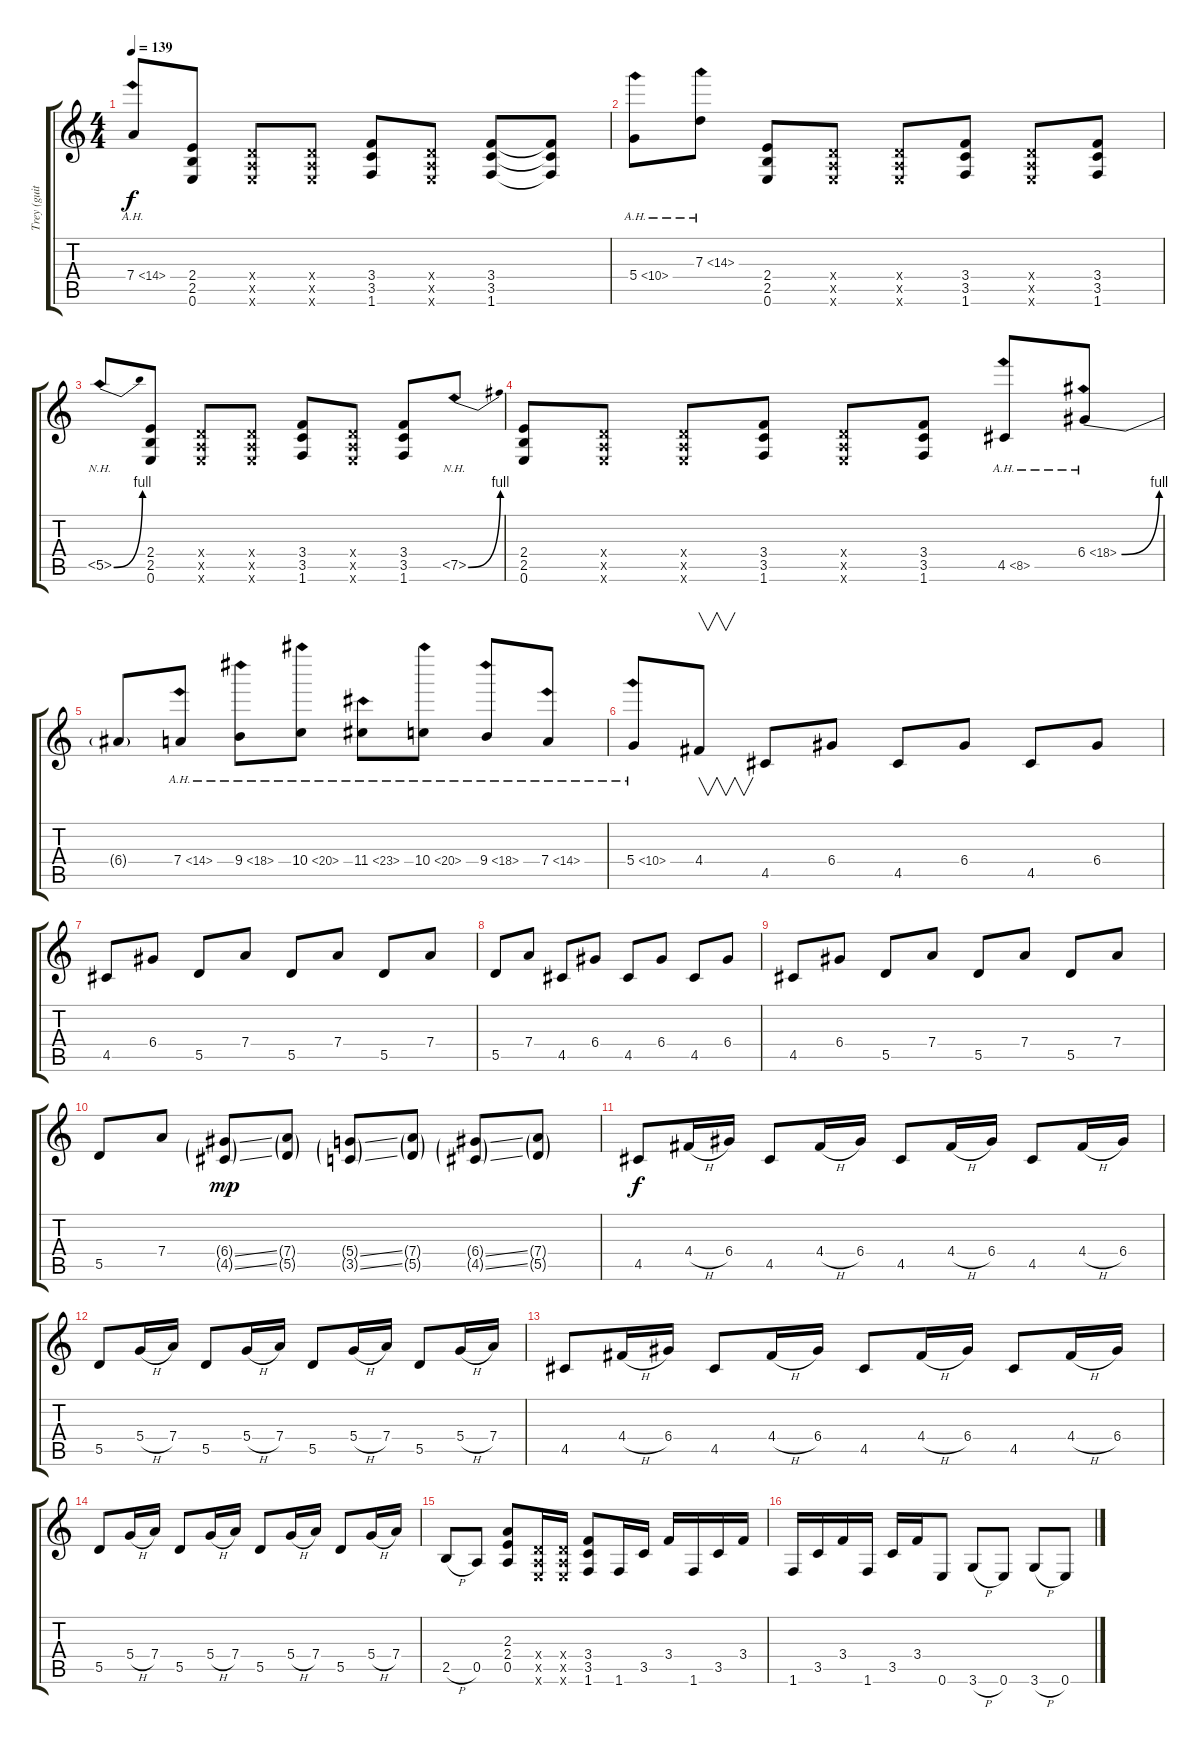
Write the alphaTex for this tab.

\track ("Trey (guitar) vocals" "Trey (guit") {instrument electricguitarmuted}
\staff {score tabs}
\tuning (E4 B3 G3 D3 A2 E2) {hide}
\ts (4 4)
\tempo 139
\clef g2
\ks c
7.4{ah 7}.8{dy f} (2.4 2.5 0.6).8 (0.4{x} 0.5{x} 0.6{x}).8 (0.4{x} 0.5{x} 0.6{x}).8 (3.4 3.5 1.6).8 (0.4{x} 0.5{x} 0.6{x}).8 (3.4 3.5 1.6).8 (3.4{t} 3.5{t} 1.6{t}).8 |
5.4{ah 5}.8 7.3{ah 7}.8 (2.4 2.5 0.6).8 (0.4{x} 0.5{x} 0.6{x}).8 (0.4{x} 0.5{x} 0.6{x}).8 (3.4 3.5 1.6).8 (0.4{x} 0.5{x} 0.6{x}).8 (3.4 3.5 1.6).8 |
5.5{be (bend 0 0 60 4) nh}.8 (2.4 2.5 0.6).8 (0.4{x} 0.5{x} 0.6{x}).8 (0.4{x} 0.5{x} 0.6{x}).8 (3.4 3.5 1.6).8 (0.4{x} 0.5{x} 0.6{x}).8 (3.4 3.5 1.6).8 7.5{be (bend 0 0 60 4) nh}.8 |
(2.4 2.5 0.6).8 (0.4{x} 0.5{x} 0.6{x}).8 (0.4{x} 0.5{x} 0.6{x}).8 (3.4 3.5 1.6).8 (0.4{x} 0.5{x} 0.6{x}).8 (3.4 3.5 1.6).8 4.5{ah 4}.8 6.4{be (bend 0 0 60 4) ah 12}.8 |
6.4{t}.8 7.4{ah 7}.8 9.4{ah 9}.8 10.4{ah 10}.8 11.4{ah 12}.8 10.4{ah 10}.8 9.4{ah 9}.8 7.4{ah 7}.8 |
5.4{ah 5}.8 4.4.8{v} 4.5.8 6.4.8 4.5.8 6.4.8 4.5.8 6.4.8 |
4.5.8 6.4.8 5.5.8 7.4.8 5.5.8 7.4.8 5.5.8 7.4.8 |
5.5.8 7.4.8 4.5.8 6.4.8 4.5.8 6.4.8 4.5.8 6.4.8 |
4.5.8 6.4.8 5.5.8 7.4.8 5.5.8 7.4.8 5.5.8 7.4.8 |
5.5.8 7.4.8 (6.4{ss g} 4.5{ss g}).8{dy mp} (7.4{g} 5.5{g}).8 (5.4{ss g} 3.5{ss g}).8 (7.4{g} 5.5{g}).8 (6.4{ss g} 4.5{ss g}).8 (7.4{g} 5.5{g}).8 |
4.5.8{dy f} 4.4{h}.16 6.4.16 4.5.8 4.4{h}.16 6.4.16 4.5.8 4.4{h}.16 6.4.16 4.5.8 4.4{h}.16 6.4.16 |
5.5.8 5.4{h}.16 7.4.16 5.5.8 5.4{h}.16 7.4.16 5.5.8 5.4{h}.16 7.4.16 5.5.8 5.4{h}.16 7.4.16 |
4.5.8 4.4{h}.16 6.4.16 4.5.8 4.4{h}.16 6.4.16 4.5.8 4.4{h}.16 6.4.16 4.5.8 4.4{h}.16 6.4.16 |
5.5.8 5.4{h}.16 7.4.16 5.5.8 5.4{h}.16 7.4.16 5.5.8 5.4{h}.16 7.4.16 5.5.8 5.4{h}.16 7.4.16 |
2.5{h}.8 0.5.8 (2.3 2.4 0.5).8 (0.4{x} 0.5{x} 0.6{x}).16 (0.4{x} 0.5{x} 0.6{x}).16 (3.4 3.5 1.6).8 1.6.16 3.5.16 3.4.16 1.6.16 3.5.16 3.4.16 |
1.6.16 3.5.16 3.4.16 1.6.16 3.5.16 3.4.16 0.6.8 3.6{h}.8 0.6.8 3.6{h}.8 0.6.8
